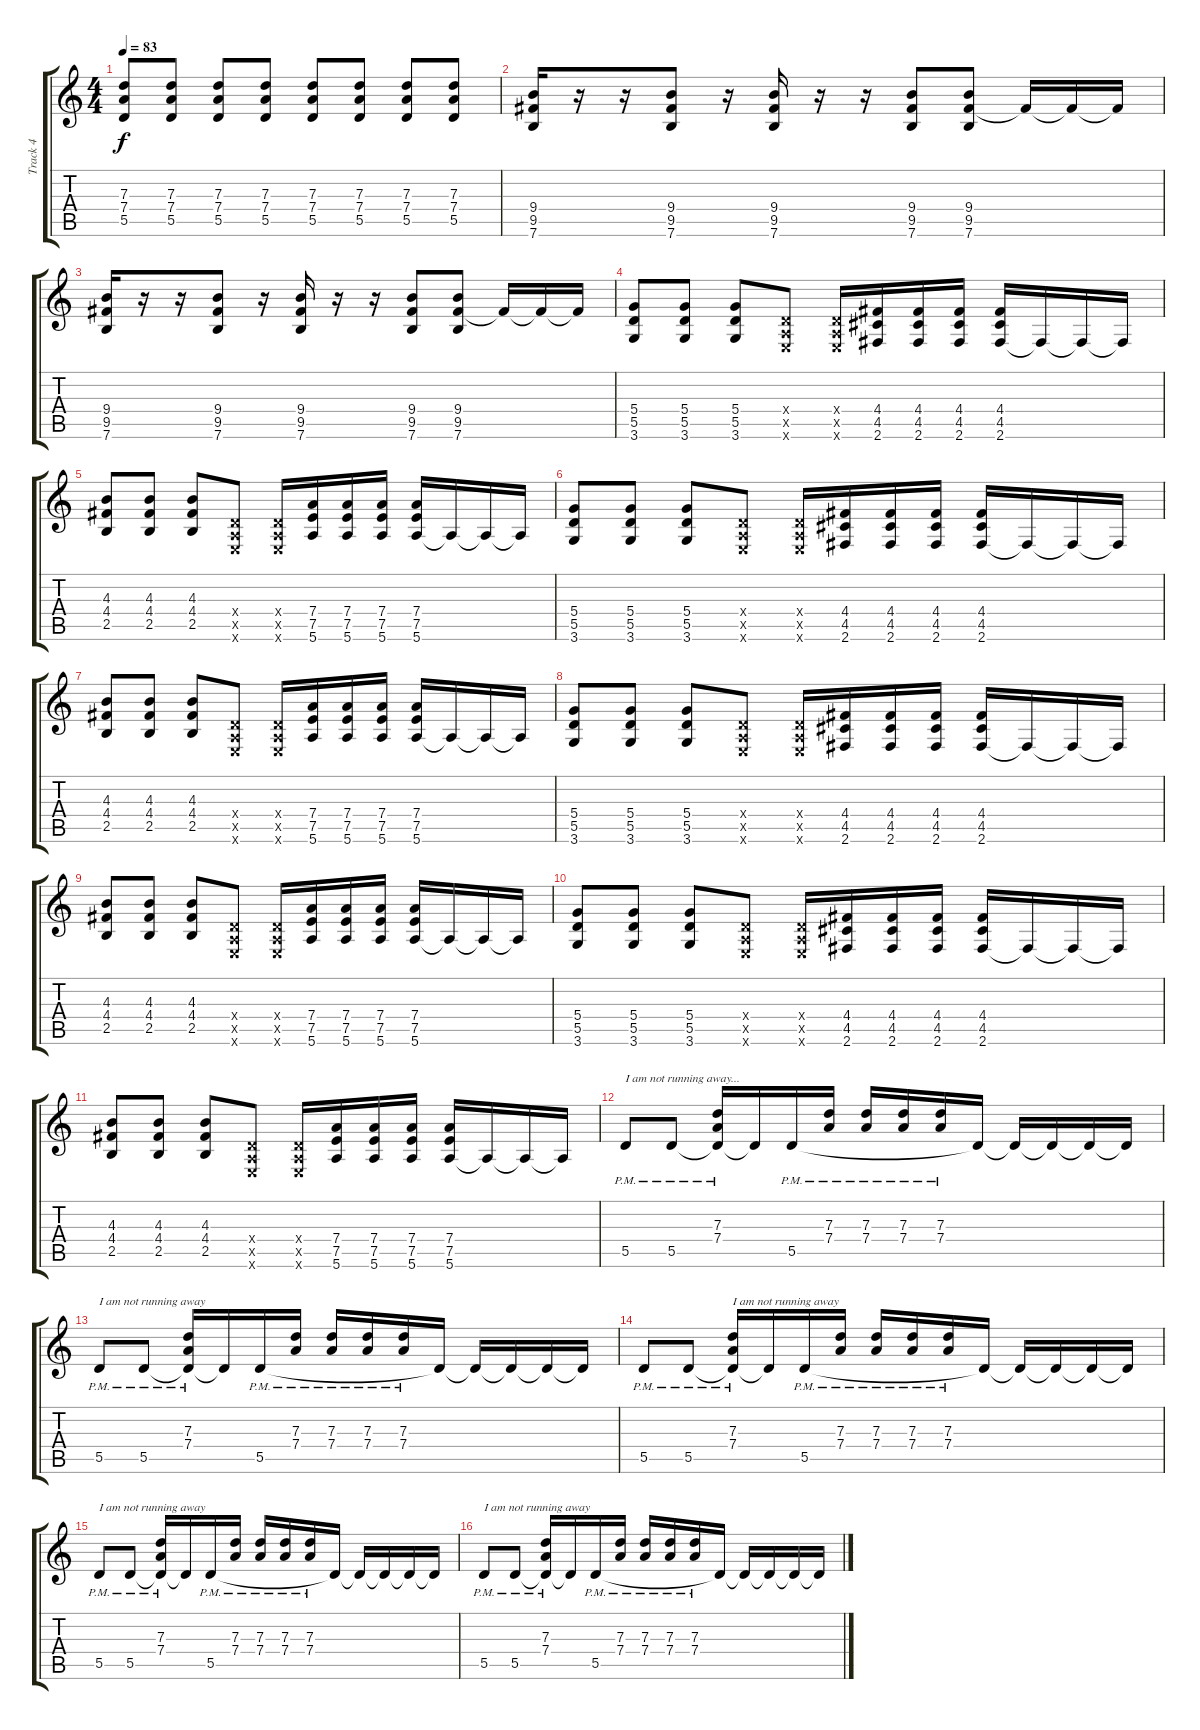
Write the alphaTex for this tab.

\track ("Track 4" "Track 4") {instrument distortionguitar}
\staff {score tabs}
\tuning (E4 B3 G3 D3 A2 E2) {hide}
\ts (4 4)
\tempo 83
\clef g2
\ks c
(7.3 7.4 5.5).8{dy f} (7.3 7.4 5.5).8 (7.3 7.4 5.5).8 (7.3 7.4 5.5).8 (7.3 7.4 5.5).8 (7.3 7.4 5.5).8 (7.3 7.4 5.5).8 (7.3 7.4 5.5).8 |
(9.4 9.5 7.6).16 r.16 r.16 (9.4 9.5 7.6).8 r.16 (9.4 9.5 7.6).16 r.16 r.16 (9.4 9.5 7.6).8 (9.4 9.5 7.6).8 9.5{t}.16 9.5{t}.16 9.5{t}.16 |
(9.4 9.5 7.6).16 r.16 r.16 (9.4 9.5 7.6).8 r.16 (9.4 9.5 7.6).16 r.16 r.16 (9.4 9.5 7.6).8 (9.4 9.5 7.6).8 9.5{t}.16 9.5{t}.16 9.5{t}.16 |
(5.4 5.5 3.6).8 (5.4 5.5 3.6).8 (5.4 5.5 3.6).8 (0.4{x} 0.5{x} 0.6{x}).8 (0.4{x} 0.5{x} 0.6{x}).16 (4.4 4.5 2.6).16 (4.4 4.5 2.6).16 (4.4 4.5 2.6).16 (4.4 4.5 2.6).16 2.6{t}.16 2.6{t}.16 2.6{t}.16 |
(4.3 4.4 2.5).8 (4.3 4.4 2.5).8 (4.3 4.4 2.5).8 (0.4{x} 0.5{x} 0.6{x}).8 (0.4{x} 0.5{x} 0.6{x}).16 (7.4 7.5 5.6).16 (7.4 7.5 5.6).16 (7.4 7.5 5.6).16 (7.4 7.5 5.6).16 5.6{t}.16 5.6{t}.16 5.6{t}.16 |
(5.4 5.5 3.6).8 (5.4 5.5 3.6).8 (5.4 5.5 3.6).8 (0.4{x} 0.5{x} 0.6{x}).8 (0.4{x} 0.5{x} 0.6{x}).16 (4.4 4.5 2.6).16 (4.4 4.5 2.6).16 (4.4 4.5 2.6).16 (4.4 4.5 2.6).16 2.6{t}.16 2.6{t}.16 2.6{t}.16 |
(4.3 4.4 2.5).8 (4.3 4.4 2.5).8 (4.3 4.4 2.5).8 (0.4{x} 0.5{x} 0.6{x}).8 (0.4{x} 0.5{x} 0.6{x}).16 (7.4 7.5 5.6).16 (7.4 7.5 5.6).16 (7.4 7.5 5.6).16 (7.4 7.5 5.6).16 5.6{t}.16 5.6{t}.16 5.6{t}.16 |
(5.4 5.5 3.6).8 (5.4 5.5 3.6).8 (5.4 5.5 3.6).8 (0.4{x} 0.5{x} 0.6{x}).8 (0.4{x} 0.5{x} 0.6{x}).16 (4.4 4.5 2.6).16 (4.4 4.5 2.6).16 (4.4 4.5 2.6).16 (4.4 4.5 2.6).16 2.6{t}.16 2.6{t}.16 2.6{t}.16 |
(4.3 4.4 2.5).8 (4.3 4.4 2.5).8 (4.3 4.4 2.5).8 (0.4{x} 0.5{x} 0.6{x}).8 (0.4{x} 0.5{x} 0.6{x}).16 (7.4 7.5 5.6).16 (7.4 7.5 5.6).16 (7.4 7.5 5.6).16 (7.4 7.5 5.6).16 5.6{t}.16 5.6{t}.16 5.6{t}.16 |
(5.4 5.5 3.6).8 (5.4 5.5 3.6).8 (5.4 5.5 3.6).8 (0.4{x} 0.5{x} 0.6{x}).8 (0.4{x} 0.5{x} 0.6{x}).16 (4.4 4.5 2.6).16 (4.4 4.5 2.6).16 (4.4 4.5 2.6).16 (4.4 4.5 2.6).16 2.6{t}.16 2.6{t}.16 2.6{t}.16 |
(4.3 4.4 2.5).8 (4.3 4.4 2.5).8 (4.3 4.4 2.5).8 (0.4{x} 0.5{x} 0.6{x}).8 (0.4{x} 0.5{x} 0.6{x}).16 (7.4 7.5 5.6).16 (7.4 7.5 5.6).16 (7.4 7.5 5.6).16 (7.4 7.5 5.6).16 5.6{t}.16 5.6{t}.16 5.6{t}.16 |
5.5{pm}.8{txt "I am not running away..."} 5.5{pm}.8 (7.3{pm} 7.4{pm} 5.5{t}).16 5.5{t}.16 5.5{pm}.16 (7.3{pm} 7.4{pm}).16 (7.3{pm} 7.4{pm}).16 (7.3{pm} 7.4{pm}).16 (7.3{pm} 7.4{pm}).16 5.5{t}.16 5.5{t}.16 5.5{t}.16 5.5{t}.16 5.5{t}.16 |
5.5{pm}.8{txt "I am not running away"} 5.5{pm}.8 (7.3{pm} 7.4{pm} 5.5{t}).16 5.5{t}.16 5.5{pm}.16 (7.3{pm} 7.4{pm}).16 (7.3{pm} 7.4{pm}).16 (7.3{pm} 7.4{pm}).16 (7.3{pm} 7.4{pm}).16 5.5{t}.16 5.5{t}.16 5.5{t}.16 5.5{t}.16 5.5{t}.16 |
5.5{pm}.8 5.5{pm}.8 (7.3{pm} 7.4{pm} 5.5{t}).16{txt "I am not running away"} 5.5{t}.16 5.5{pm}.16 (7.3{pm} 7.4{pm}).16 (7.3{pm} 7.4{pm}).16 (7.3{pm} 7.4{pm}).16 (7.3{pm} 7.4{pm}).16 5.5{t}.16 5.5{t}.16 5.5{t}.16 5.5{t}.16 5.5{t}.16 |
5.5{pm}.8{txt "I am not running away"} 5.5{pm}.8 (7.3{pm} 7.4{pm} 5.5{t}).16 5.5{t}.16 5.5{pm}.16 (7.3{pm} 7.4{pm}).16 (7.3{pm} 7.4{pm}).16 (7.3{pm} 7.4{pm}).16 (7.3{pm} 7.4{pm}).16 5.5{t}.16 5.5{t}.16 5.5{t}.16 5.5{t}.16 5.5{t}.16 |
5.5{pm}.8{txt "I am not running away"} 5.5{pm}.8 (7.3{pm} 7.4{pm} 5.5{t}).16 5.5{t}.16 5.5{pm}.16 (7.3{pm} 7.4{pm}).16 (7.3{pm} 7.4{pm}).16 (7.3{pm} 7.4{pm}).16 (7.3{pm} 7.4{pm}).16 5.5{t}.16 5.5{t}.16 5.5{t}.16 5.5{t}.16 5.5{t}.16
